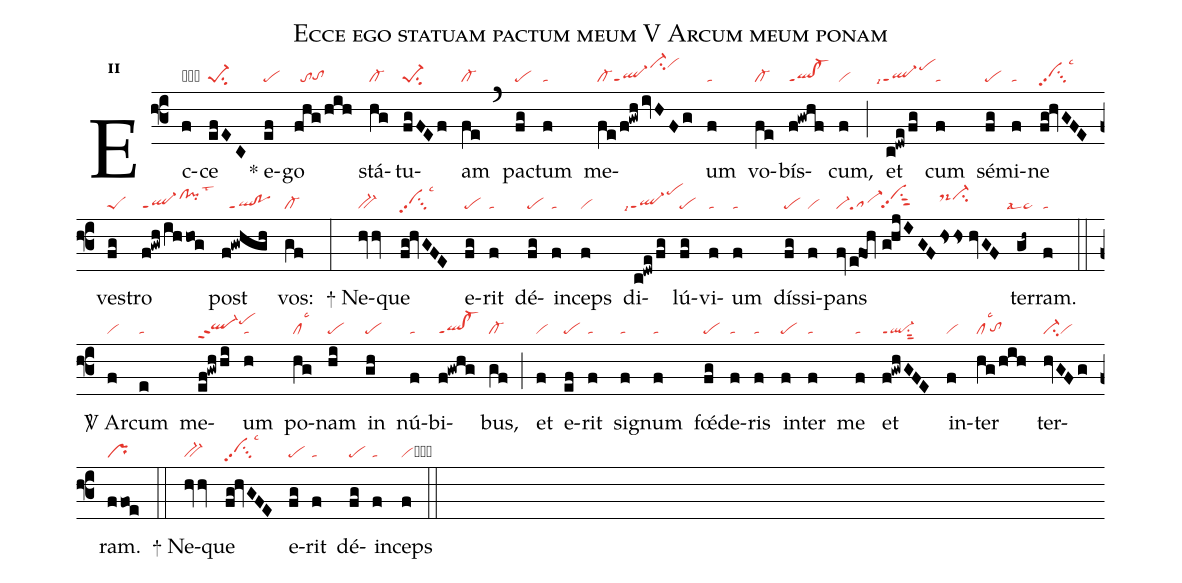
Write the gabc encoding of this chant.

name:Ecce ego statuam pactum meum V Arcum meum ponam;
office-part:re;
mode:2;
nabc-lines:1;
%%
initial-style: 1;
name: Ecce ego statuam;
mode: 2;
office-part: Responsorium;
annotation: Resp.;
annotation: ii;
nabc-lines:1;
%%
(f3) Ec(f|obvi)ce(efEC|pe-1su2) <sp>*</sp> e(ef|pe)go(fhg/hih|//totohg) stá(hg|cl-)tu(fgFEf|pe-1su2)am(fe|cl-) (`) pac(fg|pe)tum(f|ta) me(fe/f!gwh/ivHFg|cl-ql-ppt1ci-hlvihl)um(f|ta) vo(fe|cl-)bís(f!gwhf|ql!cl-ppt1)cum,(f|vi) (;) et(c!dwe/fg|```ql-ppt1lsi7pehk) cum(f|ta) sé(fg|pe)mi(f|ta)ne(fg!hvGFE|ci1hhpp2lsc3) ves(fg|peS)tro(f!gwh/ihhog|ql-ppt1clhj!pihjlst3) post(f!gwhgh|//ql!poppt1) vos:(gf|cl-) (:)
<sp>+</sp> Ne(hvhv|bv-)que(fg!hvGFE|ci1hhpp2lsc3) e(fg|pe)rit(f|ta) dé(fg|pe)in(f|ta)ceps(f|vi) di(c!dwe/fg|```ql-ppt1lsi7pehl)lú(fg|pe)vi(f|ta)um(f|ta) dís(fg|pe)si(f|vi)pans(fve!foh//|vi-sa-|g!hjIGF|vihjpp2su1sut2|hss//hvGF|ds-hjci-hj) ter(gh~|```ta>lsal4)ram.(f|ta) (::)

<sp>V/</sp> Ar(f|vi)cum(e|ta) me(ef!gwhhi|ql-hhppt2pehj)um(h|ta) po(hg|cllsc3)nam(hi|pe) in(gh|pe) nú(f|ta)bi(f!gwhg|ql!cl-ppt1)bus,(gf|cl-) (;) et(f|vi) e(ef|pe)rit(f|ta) si(f|ta)gnum(f|ta) fœ́(fg|pe)de(f|ta)ris(f|ta) in(f|pe)ter(f|ta) me(f|ta) et(f!gwhGFE|ql-ppt1su1sut2) in(f|vi)ter(hg/hih|cllsc3`tohg) ter(hvGFg|ci-vi)ram.(ffoe|pr) (::)
<sp>+</sp> Ne(hvhv|bv-)que(fg!hvGFE|ci1hhpp2lsc3) e(fg|pe)rit(f|ta) dé(fg|pe)in(f|ta)ceps(f|vicb) (::)
